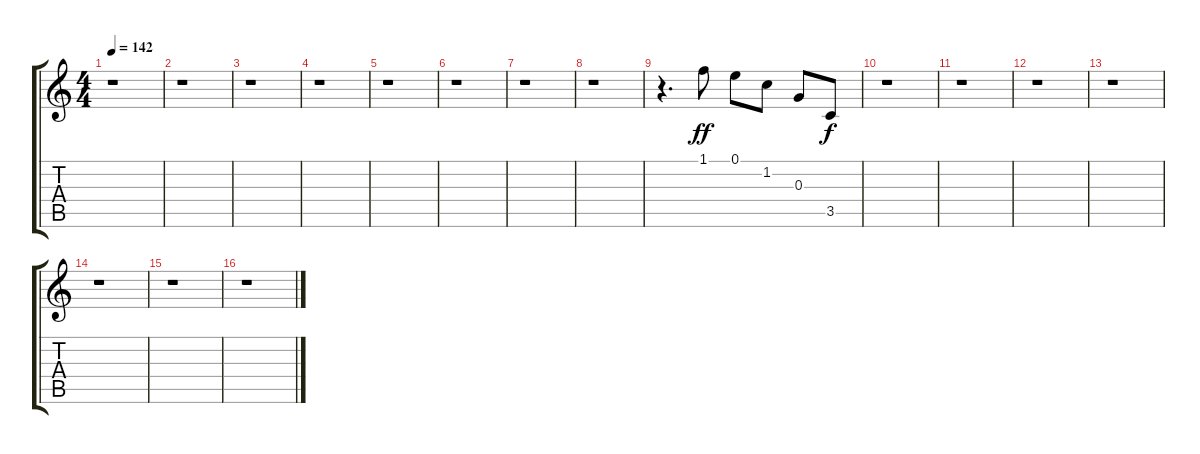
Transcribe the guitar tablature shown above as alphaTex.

\track "" {instrument distortionguitar}
\staff {score tabs}
\tuning (E4 B3 G3 D3 A2 E2) {hide}
\ts (4 4)
\tempo 142
\clef g2
\ks c
r.1{dy f} |
r.1 |
r.1 |
r.1 |
r.1 |
r.1 |
r.1 |
r.1 |
r.4{d} 1.1.8{dy ff} 0.1.8 1.2.8 0.3.8 3.5.8{dy f} |
r.1 |
r.1 |
r.1 |
r.1 |
r.1 |
r.1 |
r.1
